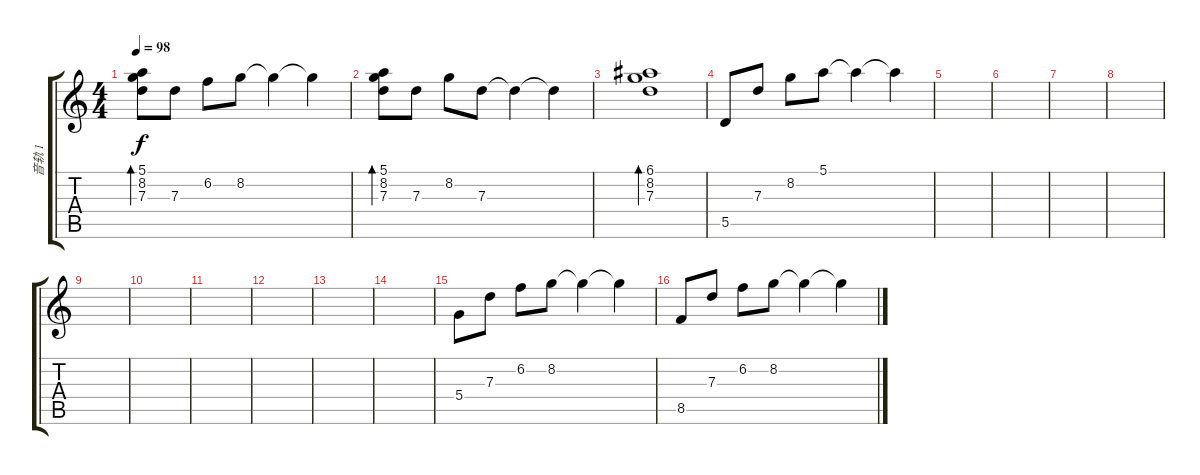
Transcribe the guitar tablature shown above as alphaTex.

\track ("音轨 1" "音轨 1") {instrument acousticguitarnylon}
\staff {score tabs}
\tuning (E4 B3 G3 D3 A2 E2) {hide}
\ts (4 4)
\tempo 98
\clef g2
\ks c
(5.1 8.2 7.3).8{bd 480 dy f} 7.3.8 6.2.8 8.2.8 8.2{t}.4 8.2{t}.4 |
(5.1 8.2 7.3).8{bd 480} 7.3.8 8.2.8 7.3.8 7.3{t}.4 7.3{t}.4 |
(6.1 8.2 7.3).1{bd 480} |
5.5.8 7.3.8 8.2.8 5.1.8 5.1{t}.4 5.1{t}.4 |
|
|
|
|
|
|
|
|
|
|
5.4.8 7.3.8 6.2.8 8.2.8 8.2{t}.4 8.2{t}.4 |
8.5.8 7.3.8 6.2.8 8.2.8 8.2{t}.4 8.2{t}.4
